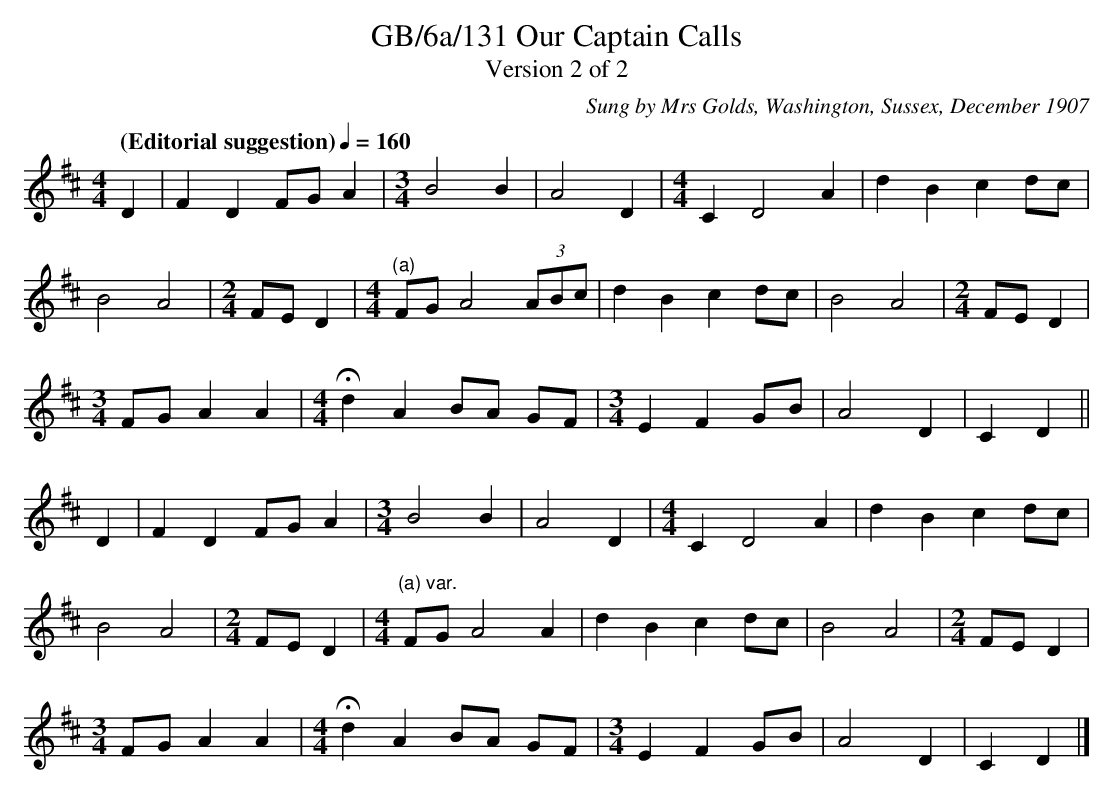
X:1
T:GB/6a/131 Our Captain Calls
T:Version 2 of 2
C:Sung by Mrs Golds, Washington, Sussex, December 1907
M:4/4
L:1/8
Q:"(Editorial suggestion)" 1/4=160
K:D
D2 | F2 D2 FG A2 | [M:3/4]B4 B2 | A4 D2 | [M:4/4]C2 D4 A2 | d2 B2 c2 dc |
B4 A4 | [M:2/4]FE D2 | [M:4/4]"^(a)"FG A4 (3ABc | d2 B2 c2 dc | B4 A4 | [M:2/4]FE D2 |
[M:3/4]FG A2 A2 | [M:4/4]Hd2 A2 BA GF | [M:3/4]E2 F2 GB | A4 D2 | C2 D2 ||
D2 | F2 D2 FG A2 | [M:3/4]B4 B2 | A4 D2 | [M:4/4]C2 D4 A2 | d2 B2 c2 dc |
B4 A4 | [M:2/4]FE D2 | [M:4/4]"^(a) var."FG A4 A2 | d2 B2 c2 dc | B4 A4 | [M:2/4]FE D2 |
[M:3/4]FG A2 A2 | [M:4/4]Hd2 A2 BA GF | [M:3/4]E2 F2 GB | A4 D2 | C2 D2 |]
